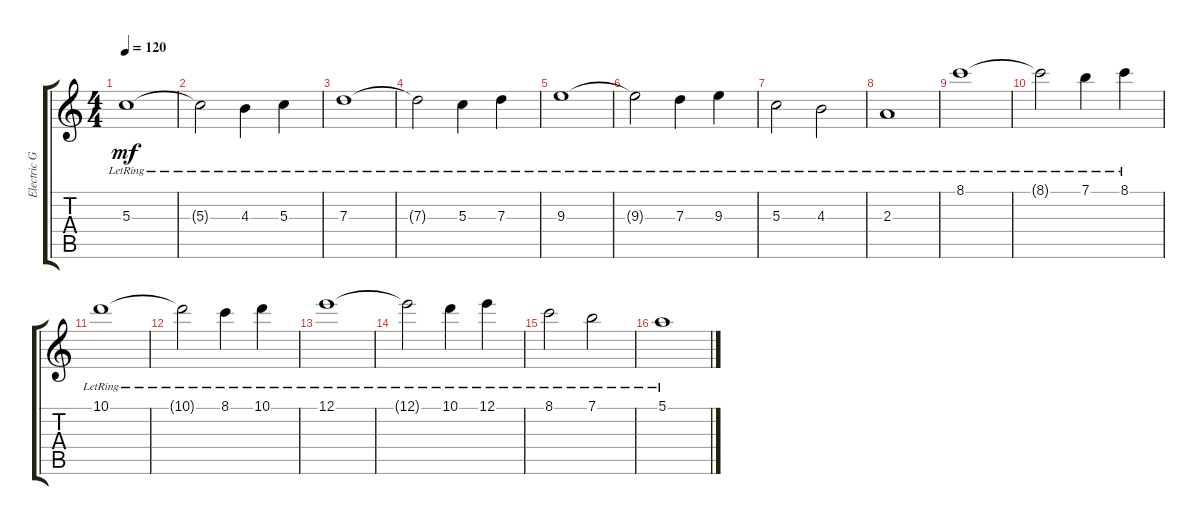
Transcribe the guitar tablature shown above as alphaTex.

\track ("Electric Guitar" "Electric G") {instrument electricguitarclean}
\staff {score tabs}
\tuning (E4 B3 G3 D3 A2 E2) {hide}
\ts (4 4)
\tempo 120
\clef g2
\ks c
5.3{lr}.1{dy mf} |
5.3{lr t}.2 4.3{lr}.4 5.3{lr}.4 |
7.3{lr}.1 |
7.3{lr t}.2 5.3{lr}.4 7.3{lr}.4 |
9.3{lr}.1 |
9.3{lr t}.2 7.3{lr}.4 9.3{lr}.4 |
5.3{lr}.2 4.3{lr}.2 |
2.3{lr}.1 |
8.1{lr}.1 |
8.1{lr t}.2 7.1{lr}.4 8.1{lr}.4 |
10.1{lr}.1 |
10.1{lr t}.2 8.1{lr}.4 10.1{lr}.4 |
12.1{lr}.1 |
12.1{lr t}.2 10.1{lr}.4 12.1{lr}.4 |
8.1{lr}.2 7.1{lr}.2 |
5.1{lr}.1
